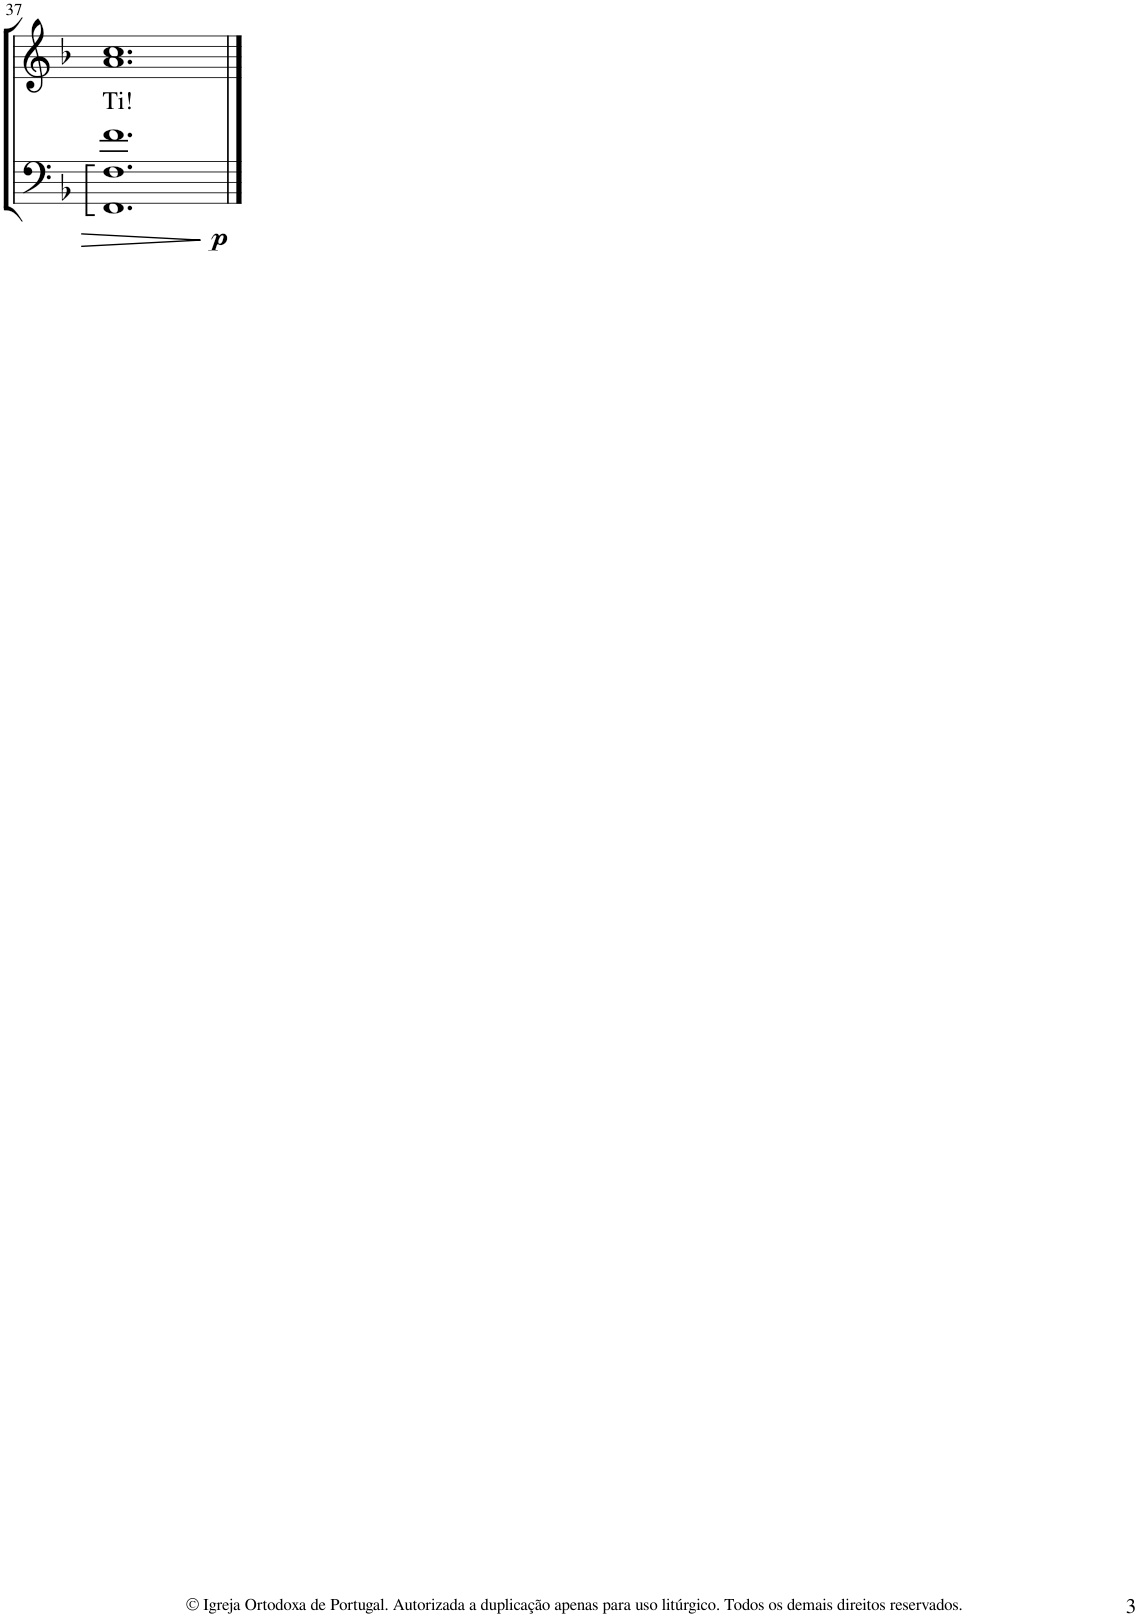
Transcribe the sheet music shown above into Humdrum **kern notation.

**kern	**dynam	**kern	**text
*part2	*part2	*part1	*part1
*staff2	*staff2	*staff1	*staff1
*I"T B	*	*I"S A	*
!!LO:PB:g=z
*clefF4	*	*clefG2	*
*k[b-]	*	*k[b-]	*
*M20/4	*	*M20/4	*
*met(c)	*	*met(c)	*
=37	=37	=37	=37
*^	*	*	*
!	!	!	!	!LO:LY:b
*	*	*	*^	*
1.f	1.FF: 1.F:	.	1.cc	1.a	Ti!
!	!	!LO:DY:b	!	!	!
4ryy	4ryy	p	4ryy	4ryy	.
*v	*v	*	*	*	*
*	*	*v	*v	*
==	==	==	==
*-	*-	*-	*-
